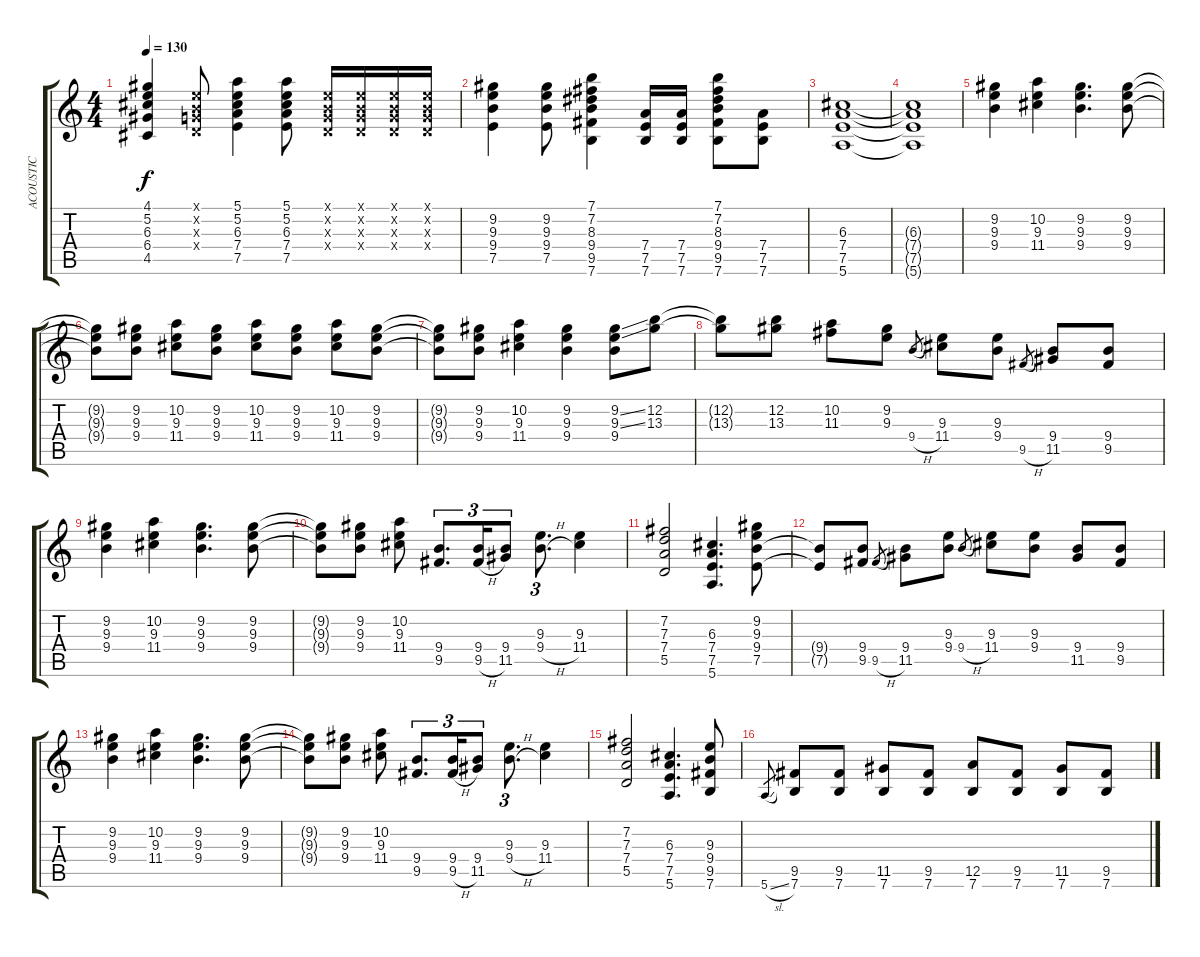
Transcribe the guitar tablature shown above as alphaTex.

\track ("ACOUSTIC" "ACOUSTIC") {instrument acousticguitarsteel}
\staff {score tabs}
\tuning (E4 B3 G3 D3 A2 E2) {hide}
\ts (4 4)
\tempo 130
\clef g2
\ks c
(4.1 5.2 6.3 6.4 4.5).4{dy f} (0.1{x} 0.2{x} 0.3{x} 0.4{x}).8 (5.1 5.2 6.3 7.4 7.5).4 (5.1 5.2 6.3 7.4 7.5).8 (0.1{x} 0.2{x} 0.3{x} 0.4{x}).16 (0.1{x} 0.2{x} 0.3{x} 0.4{x}).16 (0.1{x} 0.2{x} 0.3{x} 0.4{x}).16 (0.1{x} 0.2{x} 0.3{x} 0.4{x}).16 |
(9.2 9.3 9.4 7.5).4 (9.2 9.3 9.4 7.5).8 (7.1 7.2 8.3 9.4 9.5 7.6).4 (7.4 7.5 7.6).16 (7.4 7.5 7.6).16 (7.1 7.2 8.3 9.4 9.5 7.6).8 (7.4 7.5 7.6).8 |
(6.3 7.4 7.5 5.6).1 |
(6.3{t} 7.4{t} 7.5{t} 5.6{t}).1 |
(9.2 9.3 9.4).4 (10.2 9.3 11.4).4 (9.2 9.3 9.4).4{d} (9.2 9.3 9.4).8 |
(9.2{t} 9.3{t} 9.4{t}).8 (9.2 9.3 9.4).8 (10.2 9.3 11.4).8 (9.2 9.3 9.4).8 (10.2 9.3 11.4).8 (9.2 9.3 9.4).8 (10.2 9.3 11.4).8 (9.2 9.3 9.4).8 |
(9.2{t} 9.3{t} 9.4{t}).8 (9.2 9.3 9.4).8 (10.2 9.3 11.4).4 (9.2 9.3 9.4).4 (9.2{ss} 9.3{ss} 9.4).8 (12.2 13.3).8 |
(12.2{t} 13.3{t}).8 (12.2 13.3).8 (10.2 11.3).8 (9.2 9.3).8 9.4{h}.8{gr} (9.3 11.4).8 (9.3 9.4).8 9.5{h}.8{gr} (9.4 11.5).8 (9.4 9.5).8 |
(9.2 9.3 9.4).4 (10.2 9.3 11.4).4 (9.2 9.3 9.4).4{d} (9.2 9.3 9.4).8 |
(9.2{t} 9.3{t} 9.4{t}).8 (9.2 9.3 9.4).8 (10.2 9.3 11.4).8 (9.4 9.5).8{d tu (3 2)} (9.4 9.5{h}).16{tu (3 2)} (9.4 11.5).8{tu (3 2)} (9.3 9.4{h}).8{d tu (3 2)} (9.3 11.4).4 |
(7.2 7.3 7.4 5.5).2 (6.3 7.4 7.5 5.6).4{d} (9.2 9.3 9.4 7.5).8 |
(9.4{t} 7.5{t}).8 (9.4 9.5).8 9.5{h}.8{gr} (9.4 11.5).8 (9.3 9.4).8 9.4{h}.8{gr} (9.3 11.4).8 (9.3 9.4).8 (9.4 11.5).8 (9.4 9.5).8 |
(9.2 9.3 9.4).4 (10.2 9.3 11.4).4 (9.2 9.3 9.4).4{d} (9.2 9.3 9.4).8 |
(9.2{t} 9.3{t} 9.4{t}).8 (9.2 9.3 9.4).8 (10.2 9.3 11.4).8 (9.4 9.5).8{d tu (3 2)} (9.4 9.5{h}).16{tu (3 2)} (9.4 11.5).8{tu (3 2)} (9.3 9.4{h}).8{d tu (3 2)} (9.3 11.4).4 |
(7.2 7.3 7.4 5.5).2 (6.3 7.4 7.5 5.6).4{d} (9.3 9.4 9.5 7.6).8 |
5.6{sl}.8{gr} (9.5 7.6).8 (9.5 7.6).8 (11.5 7.6).8 (9.5 7.6).8 (12.5 7.6).8 (9.5 7.6).8 (11.5 7.6).8 (9.5 7.6).8
